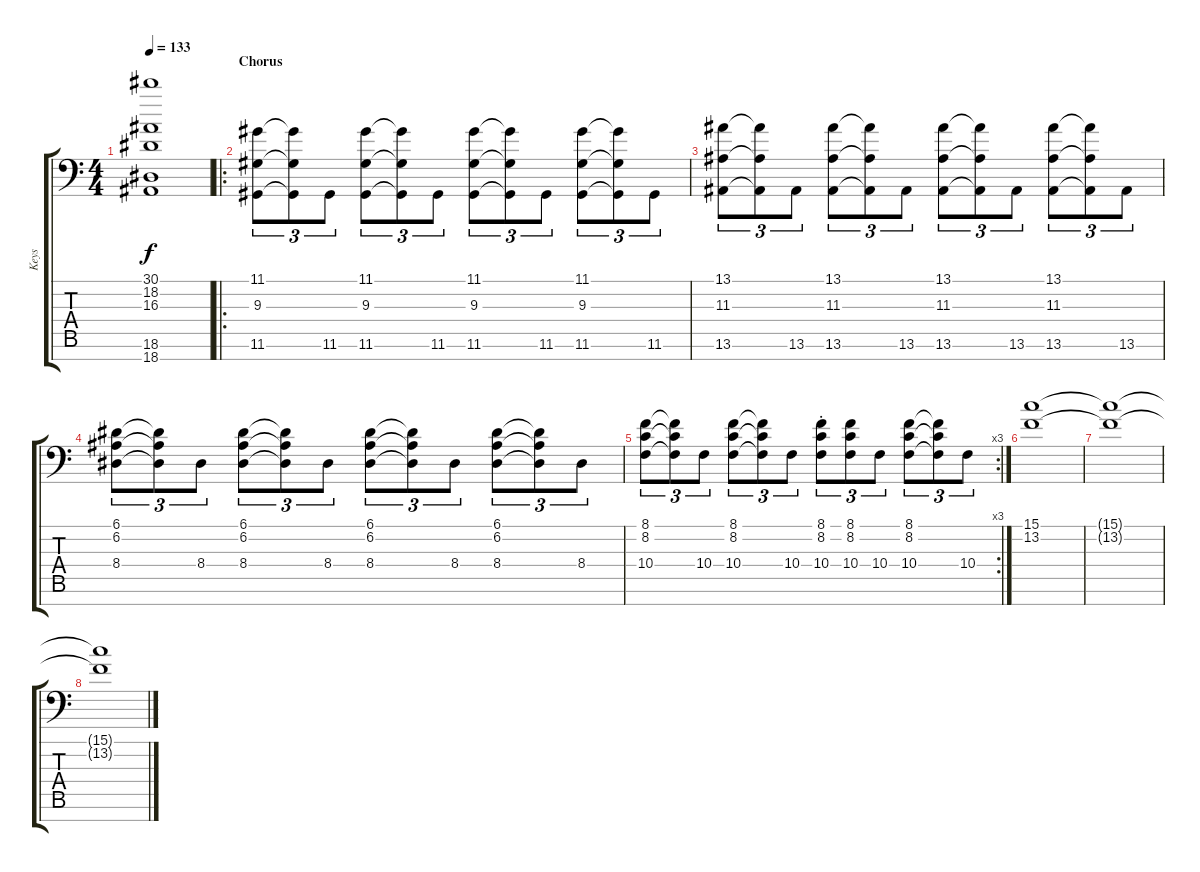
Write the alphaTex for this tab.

\track ("Keys" "Keys") {instrument rockorgan}
\staff {score tabs}
\tuning (A3 E3 B2 G2 D2 A1 E1) {hide}
\ts (4 4)
\tempo 133
\clef f4
\ks c
(30.1{t} 18.2{t} 16.3{t} 18.6{t} 18.7{t}).1{dy f} |
\ro
\section ("" "Chorus")
(11.1 9.3 11.6).8{tu (3 2) volume 12} (11.1{t} 9.3{t} 11.6{t}).8{tu (3 2)} 11.6.8{tu (3 2)} (11.1 9.3 11.6).8{tu (3 2)} (11.1{t} 9.3{t} 11.6{t}).8{tu (3 2)} 11.6.8{tu (3 2)} (11.1 9.3 11.6).8{tu (3 2)} (11.1{t} 9.3{t} 11.6{t}).8{tu (3 2)} 11.6.8{tu (3 2)} (11.1 9.3 11.6).8{tu (3 2)} (11.1{t} 9.3{t} 11.6{t}).8{tu (3 2)} 11.6.8{tu (3 2)} |
(13.1 11.3 13.6).8{tu (3 2)} (13.1{t} 11.3{t} 13.6{t}).8{tu (3 2)} 13.6.8{tu (3 2)} (13.1 11.3 13.6).8{tu (3 2)} (13.1{t} 11.3{t} 13.6{t}).8{tu (3 2)} 13.6.8{tu (3 2)} (13.1 11.3 13.6).8{tu (3 2)} (13.1{t} 11.3{t} 13.6{t}).8{tu (3 2)} 13.6.8{tu (3 2)} (13.1 11.3 13.6).8{tu (3 2)} (13.1{t} 11.3{t} 13.6{t}).8{tu (3 2)} 13.6.8{tu (3 2)} |
(6.1 6.2 8.4).8{tu (3 2)} (6.1{t} 6.2{t} 8.4{t}).8{tu (3 2)} 8.4.8{tu (3 2)} (6.1 6.2 8.4).8{tu (3 2)} (6.1{t} 6.2{t} 8.4{t}).8{tu (3 2)} 8.4.8{tu (3 2)} (6.1 6.2 8.4).8{tu (3 2)} (6.1{t} 6.2{t} 8.4{t}).8{tu (3 2)} 8.4.8{tu (3 2)} (6.1 6.2 8.4).8{tu (3 2)} (6.1{t} 6.2{t} 8.4{t}).8{tu (3 2)} 8.4.8{tu (3 2)} |
\rc 3
(8.1 8.2 10.4).8{tu (3 2)} (8.1{t} 8.2{t} 10.4{t}).8{tu (3 2)} 10.4.8{tu (3 2)} (8.1 8.2 10.4).8{tu (3 2)} (8.1{t} 8.2{t} 10.4{t}).8{tu (3 2)} 10.4.8{tu (3 2)} (8.1{st} 8.2{st} 10.4{st}).8{tu (3 2)} (8.1 8.2 10.4).8{tu (3 2)} 10.4.8{tu (3 2)} (8.1 8.2 10.4).8{tu (3 2)} (8.1{t} 8.2{t} 10.4{t}).8{tu (3 2)} 10.4.8{tu (3 2)} |
(15.1 13.2).1{volume 0} |
(15.1{t} 13.2{t}).1 |
(15.1{t} 13.2{t}).1
